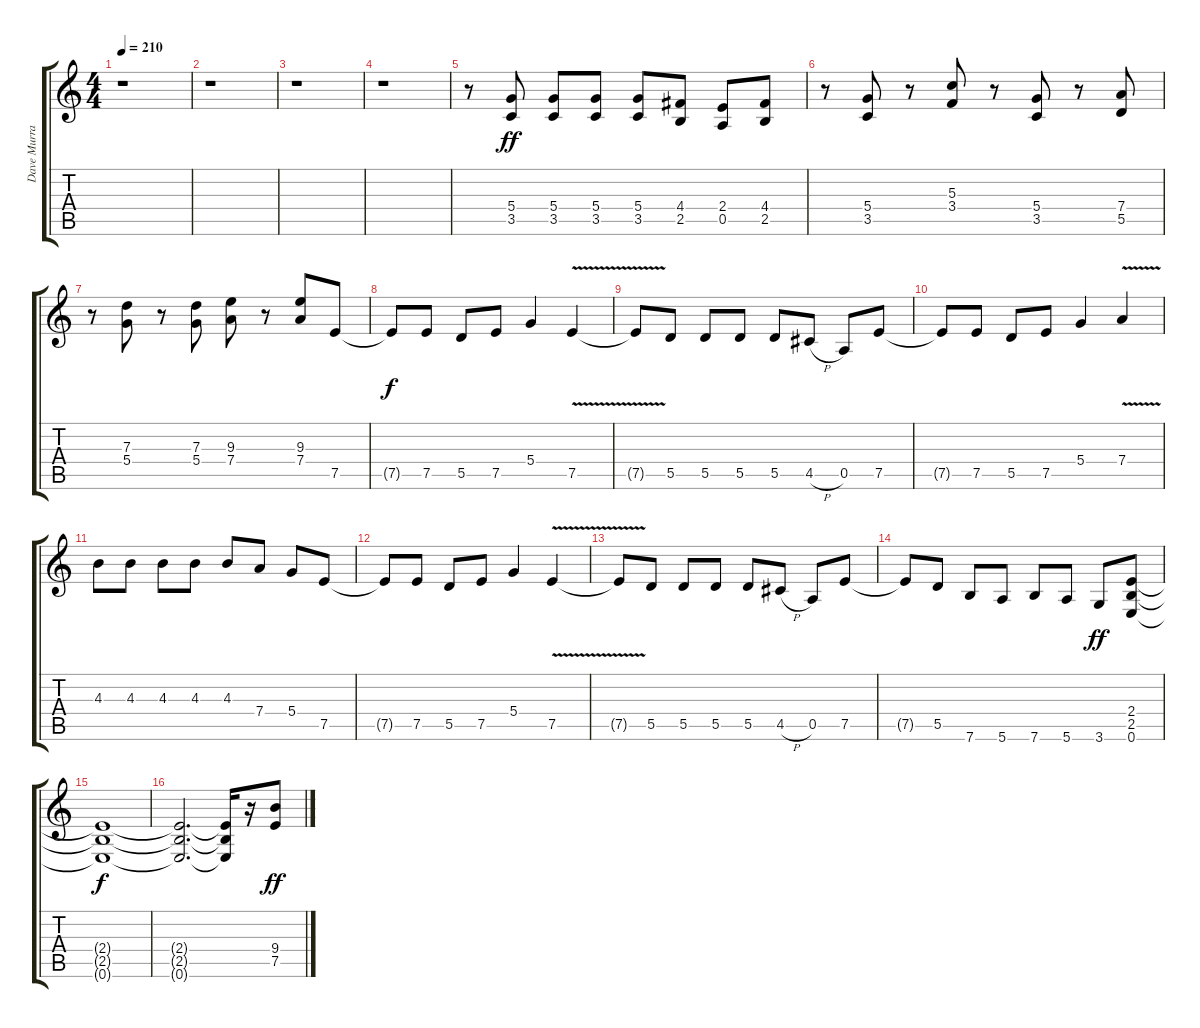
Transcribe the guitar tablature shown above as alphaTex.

\track ("Dave Murray" "Dave Murra") {instrument distortionguitar}
\staff {score tabs}
\tuning (E4 B3 G3 D3 A2 E2) {hide}
\ts (4 4)
\tempo 210
\clef g2
\ks c
r.1{dy f} |
r.1 |
r.1 |
r.1 |
r.8 (5.4 3.5).8{dy ff} (5.4 3.5).8 (5.4 3.5).8 (5.4 3.5).8 (4.4 2.5).8 (2.4 0.5).8 (4.4 2.5).8 |
r.8 (5.4 3.5).8 r.8 (5.3 3.4).8 r.8 (5.4 3.5).8 r.8 (7.4 5.5).8 |
r.8 (7.3 5.4).8 r.8 (7.3 5.4).8 (9.3 7.4).8 r.8 (9.3 7.4).8 7.5.8 |
7.5{t}.8{dy f} 7.5.8 5.5.8 7.5.8 5.4.4 7.5{v}.4 |
7.5{t}.8 5.5.8 5.5.8 5.5.8 5.5.8 4.5{h}.8 0.5.8 7.5.8 |
7.5{t}.8 7.5.8 5.5.8 7.5.8 5.4.4 7.4{v}.4 |
4.3.8 4.3.8 4.3.8 4.3.8 4.3.8 7.4.8 5.4.8 7.5.8 |
7.5{t}.8 7.5.8 5.5.8 7.5.8 5.4.4 7.5{v}.4 |
7.5{t}.8 5.5.8 5.5.8 5.5.8 5.5.8 4.5{h}.8 0.5.8 7.5.8 |
7.5{t}.8 5.5.8 7.6.8 5.6.8 7.6.8 5.6.8 3.6.8{dy ff} (2.4 2.5 0.6).8 |
(2.4{t} 2.5{t} 0.6{t}).1{dy f} |
(2.4{t} 2.5{t} 0.6{t}).2{d} (2.4{t} 2.5{t} 0.6{t}).16 r.16 (9.4 7.5).8{dy ff}
